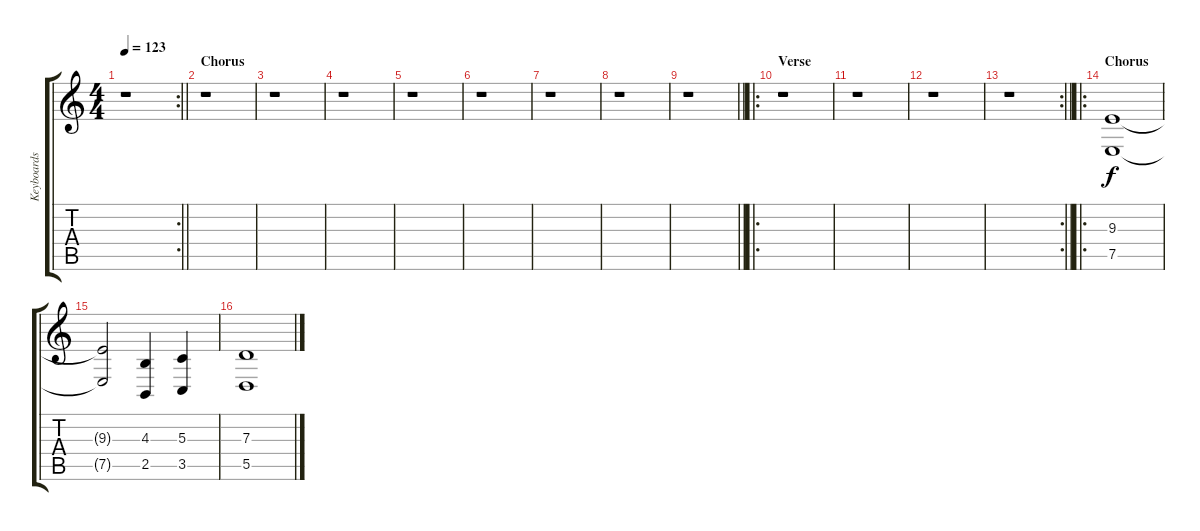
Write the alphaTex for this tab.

\track ("Keyboards" "Keyboards") {instrument synthstrings1}
\staff {score tabs}
\tuning (E4 B3 G3 D3 A2 E2) {hide}
\rc 2
\ts (4 4)
\tempo 123
\clef g2
\barLineRight lightlight
\ks c
r.1{dy f} |
\section ("" "Chorus")
r.1 |
r.1 |
r.1 |
r.1 |
r.1 |
r.1 |
r.1 |
\barLineRight lightlight
r.1 |
\ro
\section ("" "Verse")
r.1 |
r.1 |
r.1 |
\rc 2
\barLineRight lightlight
r.1 |
\ro
\section ("" "Chorus")
(9.3 7.5).1{volume 12 instrument stringensemble1} |
(9.3{t} 7.5{t}).2 (4.3 2.5).4 (5.3 3.5).4 |
(7.3 5.5).1
